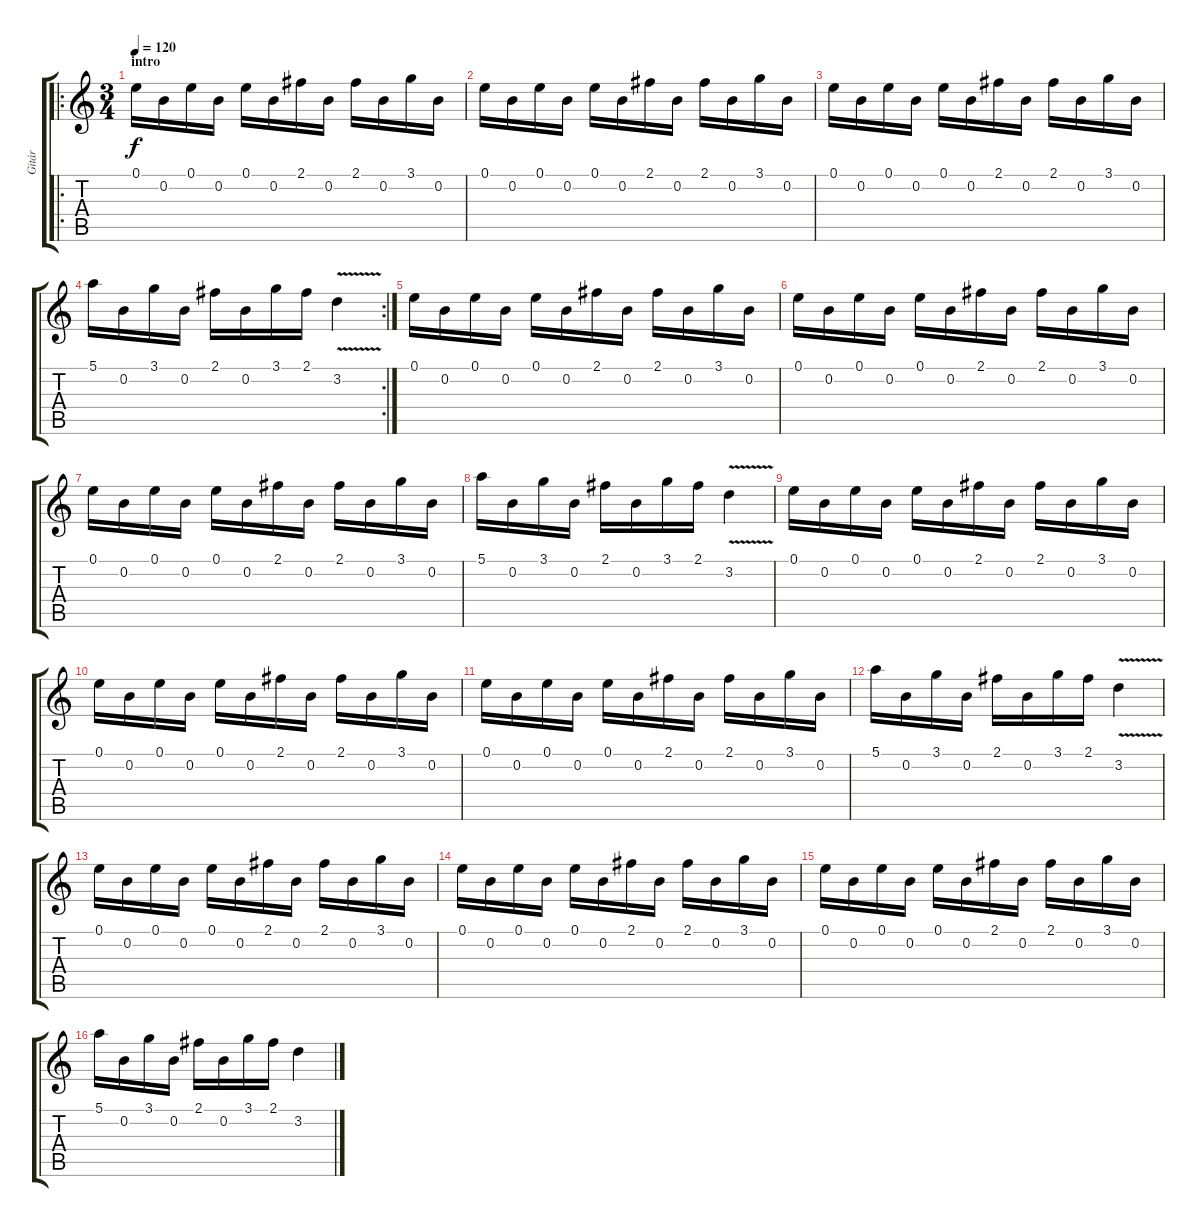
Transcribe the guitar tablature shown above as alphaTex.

\track ("Gitár" "Gitár") {instrument acousticguitarsteel}
\staff {score tabs}
\tuning (E4 B3 G3 D3 A2 E2) {hide}
\ro
\ts (3 4)
\section ("" "intro")
\tempo 120
\clef g2
\ks c
0.1.16{dy f instrument acousticguitarsteel} 0.2.16 0.1.16 0.2.16 0.1.16 0.2.16 2.1.16 0.2.16 2.1.16 0.2.16 3.1.16 0.2.16 |
0.1.16 0.2.16 0.1.16 0.2.16 0.1.16 0.2.16 2.1.16 0.2.16 2.1.16 0.2.16 3.1.16 0.2.16 |
0.1.16 0.2.16 0.1.16 0.2.16 0.1.16 0.2.16 2.1.16 0.2.16 2.1.16 0.2.16 3.1.16 0.2.16 |
\rc 2
5.1.16 0.2.16 3.1.16 0.2.16 2.1.16 0.2.16 3.1.16 2.1.16 3.2{v}.4 |
0.1.16 0.2.16 0.1.16 0.2.16 0.1.16 0.2.16 2.1.16 0.2.16 2.1.16 0.2.16 3.1.16 0.2.16 |
0.1.16 0.2.16 0.1.16 0.2.16 0.1.16 0.2.16 2.1.16 0.2.16 2.1.16 0.2.16 3.1.16 0.2.16 |
0.1.16 0.2.16 0.1.16 0.2.16 0.1.16 0.2.16 2.1.16 0.2.16 2.1.16 0.2.16 3.1.16 0.2.16 |
5.1.16 0.2.16 3.1.16 0.2.16 2.1.16 0.2.16 3.1.16 2.1.16 3.2{v}.4 |
0.1.16 0.2.16 0.1.16 0.2.16 0.1.16 0.2.16 2.1.16 0.2.16 2.1.16 0.2.16 3.1.16 0.2.16 |
0.1.16 0.2.16 0.1.16 0.2.16 0.1.16 0.2.16 2.1.16 0.2.16 2.1.16 0.2.16 3.1.16 0.2.16 |
0.1.16 0.2.16 0.1.16 0.2.16 0.1.16 0.2.16 2.1.16 0.2.16 2.1.16 0.2.16 3.1.16 0.2.16 |
5.1.16 0.2.16 3.1.16 0.2.16 2.1.16 0.2.16 3.1.16 2.1.16 3.2{v}.4 |
0.1.16 0.2.16 0.1.16 0.2.16 0.1.16 0.2.16 2.1.16 0.2.16 2.1.16 0.2.16 3.1.16 0.2.16 |
0.1.16 0.2.16 0.1.16 0.2.16 0.1.16 0.2.16 2.1.16 0.2.16 2.1.16 0.2.16 3.1.16 0.2.16 |
0.1.16 0.2.16 0.1.16 0.2.16 0.1.16 0.2.16 2.1.16 0.2.16 2.1.16 0.2.16 3.1.16 0.2.16 |
5.1.16 0.2.16 3.1.16 0.2.16 2.1.16 0.2.16 3.1.16 2.1.16 3.2.4
